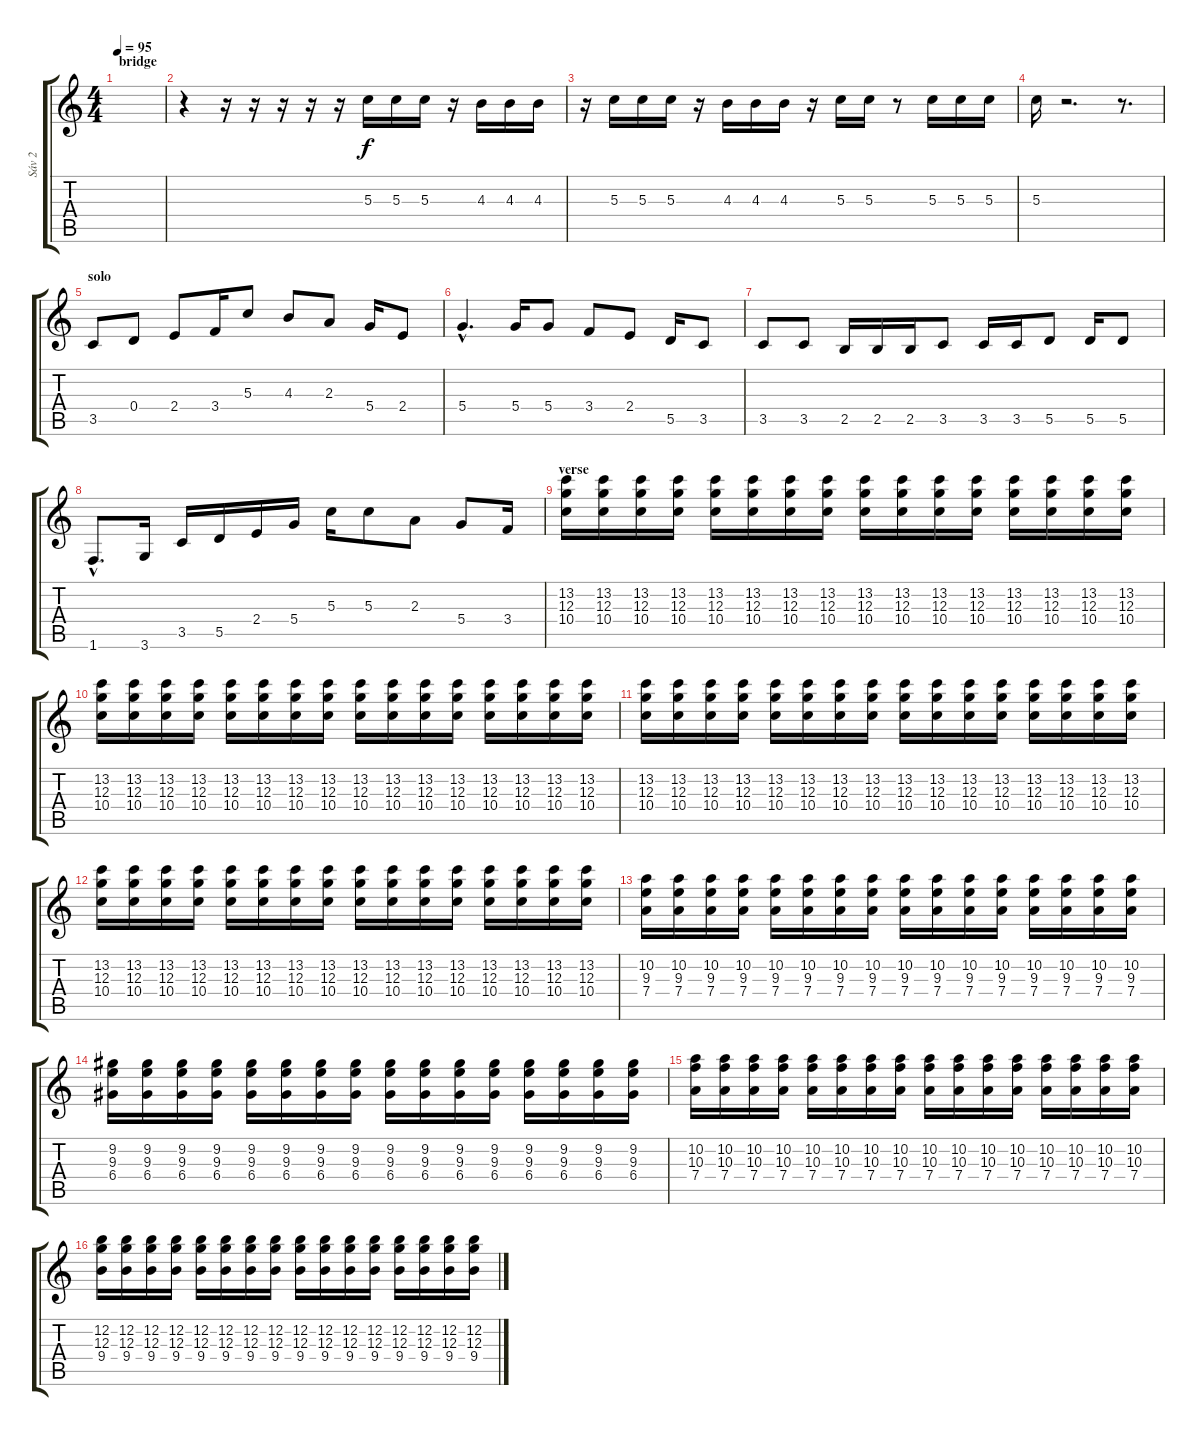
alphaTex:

\track ("Sáv 2" "Sáv 2") {instrument distortionguitar}
\staff {score tabs}
\tuning (E4 B3 G3 D3 A2 E2) {hide}
\ts (4 4)
\section ("" "bridge")
\tempo 95
\clef g2
\ks c
|
r.4 r.16 r.16 r.16 r.16 r.16 5.3.16 5.3.16 5.3.16 r.16 4.3.16 4.3.16 4.3.16 |
r.16 5.3.16 5.3.16 5.3.16 r.16 4.3.16 4.3.16 4.3.16 r.16 5.3.16 5.3.16 r.8 5.3.16 5.3.16 5.3.16 |
5.3.16 r.2{d} r.8{d} |
\section ("" "solo")
3.5.8{volume 16} 0.4.8 2.4.8 3.4.16 5.3.8 4.3.8 2.3.8 5.4.16 2.4.8 |
5.4{hac}.4{d} 5.4.16 5.4.8 3.4.8 2.4.8 5.5.16 3.5.8 |
3.5.8 3.5.8 2.5.16 2.5.16 2.5.16 3.5.8 3.5.16 3.5.16 5.5.8 5.5.16 5.5.8 |
1.6{hac}.8{d} 3.6.16 3.5.16 5.5.16 2.4.16 5.4.16 5.3.16 5.3.8 2.3.8 5.4.8 3.4.16 |
\section ("" "verse")
(13.2 12.3 10.4).16{volume 6} (13.2 12.3 10.4).16 (13.2 12.3 10.4).16 (13.2 12.3 10.4).16 (13.2 12.3 10.4).16 (13.2 12.3 10.4).16 (13.2 12.3 10.4).16 (13.2 12.3 10.4).16 (13.2 12.3 10.4).16 (13.2 12.3 10.4).16 (13.2 12.3 10.4).16 (13.2 12.3 10.4).16 (13.2 12.3 10.4).16 (13.2 12.3 10.4).16 (13.2 12.3 10.4).16 (13.2 12.3 10.4).16 |
(13.2 12.3 10.4).16 (13.2 12.3 10.4).16 (13.2 12.3 10.4).16 (13.2 12.3 10.4).16 (13.2 12.3 10.4).16 (13.2 12.3 10.4).16 (13.2 12.3 10.4).16 (13.2 12.3 10.4).16 (13.2 12.3 10.4).16 (13.2 12.3 10.4).16 (13.2 12.3 10.4).16 (13.2 12.3 10.4).16 (13.2 12.3 10.4).16 (13.2 12.3 10.4).16 (13.2 12.3 10.4).16 (13.2 12.3 10.4).16 |
(13.2 12.3 10.4).16 (13.2 12.3 10.4).16 (13.2 12.3 10.4).16 (13.2 12.3 10.4).16 (13.2 12.3 10.4).16 (13.2 12.3 10.4).16 (13.2 12.3 10.4).16 (13.2 12.3 10.4).16 (13.2 12.3 10.4).16 (13.2 12.3 10.4).16 (13.2 12.3 10.4).16 (13.2 12.3 10.4).16 (13.2 12.3 10.4).16 (13.2 12.3 10.4).16 (13.2 12.3 10.4).16 (13.2 12.3 10.4).16 |
(13.2 12.3 10.4).16 (13.2 12.3 10.4).16 (13.2 12.3 10.4).16 (13.2 12.3 10.4).16 (13.2 12.3 10.4).16 (13.2 12.3 10.4).16 (13.2 12.3 10.4).16 (13.2 12.3 10.4).16 (13.2 12.3 10.4).16 (13.2 12.3 10.4).16 (13.2 12.3 10.4).16 (13.2 12.3 10.4).16 (13.2 12.3 10.4).16 (13.2 12.3 10.4).16 (13.2 12.3 10.4).16 (13.2 12.3 10.4).16 |
(10.2 9.3 7.4).16 (10.2 9.3 7.4).16 (10.2 9.3 7.4).16 (10.2 9.3 7.4).16 (10.2 9.3 7.4).16 (10.2 9.3 7.4).16 (10.2 9.3 7.4).16 (10.2 9.3 7.4).16 (10.2 9.3 7.4).16 (10.2 9.3 7.4).16 (10.2 9.3 7.4).16 (10.2 9.3 7.4).16 (10.2 9.3 7.4).16 (10.2 9.3 7.4).16 (10.2 9.3 7.4).16 (10.2 9.3 7.4).16 |
(9.2 9.3 6.4).16 (9.2 9.3 6.4).16 (9.2 9.3 6.4).16 (9.2 9.3 6.4).16 (9.2 9.3 6.4).16 (9.2 9.3 6.4).16 (9.2 9.3 6.4).16 (9.2 9.3 6.4).16 (9.2 9.3 6.4).16 (9.2 9.3 6.4).16 (9.2 9.3 6.4).16 (9.2 9.3 6.4).16 (9.2 9.3 6.4).16 (9.2 9.3 6.4).16 (9.2 9.3 6.4).16 (9.2 9.3 6.4).16 |
(10.2 10.3 7.4).16 (10.2 10.3 7.4).16 (10.2 10.3 7.4).16 (10.2 10.3 7.4).16 (10.2 10.3 7.4).16 (10.2 10.3 7.4).16 (10.2 10.3 7.4).16 (10.2 10.3 7.4).16 (10.2 10.3 7.4).16 (10.2 10.3 7.4).16 (10.2 10.3 7.4).16 (10.2 10.3 7.4).16 (10.2 10.3 7.4).16 (10.2 10.3 7.4).16 (10.2 10.3 7.4).16 (10.2 10.3 7.4).16 |
(12.2 12.3 9.4).16 (12.2 12.3 9.4).16 (12.2 12.3 9.4).16 (12.2 12.3 9.4).16 (12.2 12.3 9.4).16 (12.2 12.3 9.4).16 (12.2 12.3 9.4).16 (12.2 12.3 9.4).16 (12.2 12.3 9.4).16 (12.2 12.3 9.4).16 (12.2 12.3 9.4).16 (12.2 12.3 9.4).16 (12.2 12.3 9.4).16 (12.2 12.3 9.4).16 (12.2 12.3 9.4).16 (12.2 12.3 9.4).16
